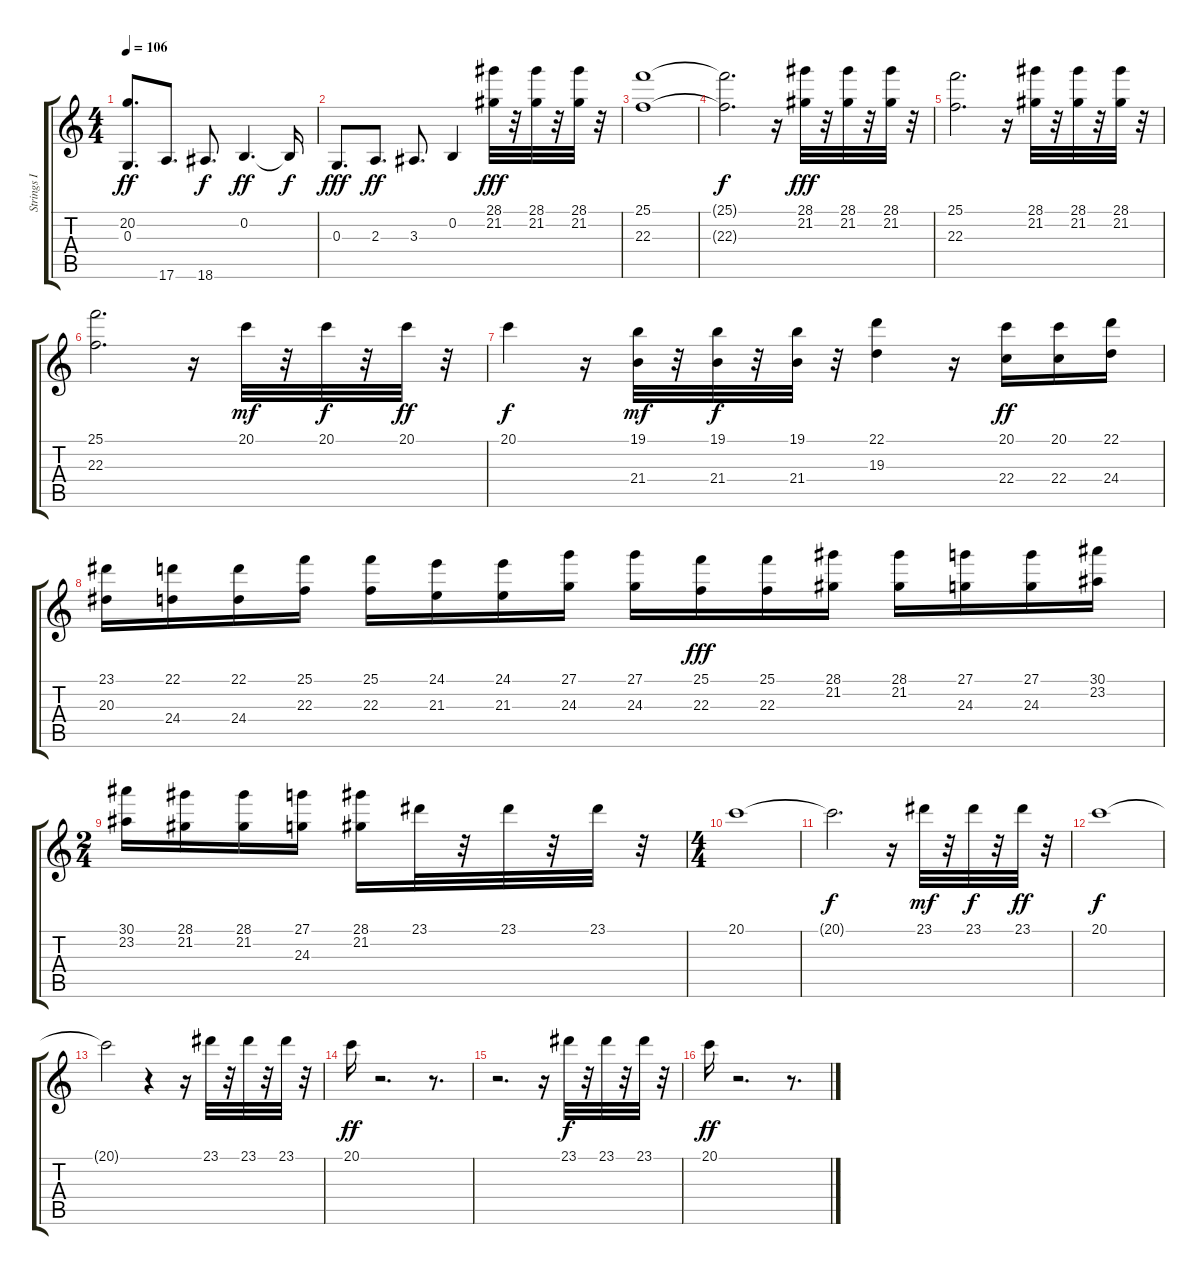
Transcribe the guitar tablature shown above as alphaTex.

\track ("Strings I" "Strings I") {instrument stringensemble1}
\staff {score tabs}
\tuning (E4 B3 G3 D3 A2 E2) {hide}
\ts (4 4)
\tempo 106
\clef g2
\ks c
(20.2 0.3).8{d dy ff} 17.6.8{d} 18.6.8{d dy f} 0.2.4{d dy ff} 0.2{t}.16{dy f} |
0.3.8{d dy fff} 2.3.8{d dy ff} 3.3.8{d} 0.2.4 (28.1 21.2).32{dy fff} r.32 (28.1 21.2).32 r.32 (28.1 21.2).32 r.32 |
(25.1 22.3).1 |
(25.1{t} 22.3{t}).2{d dy f} r.16 (28.1 21.2).32{dy fff} r.32 (28.1 21.2).32 r.32 (28.1 21.2).32 r.32 |
(25.1 22.3).2{d} r.16 (28.1 21.2).32 r.32 (28.1 21.2).32 r.32 (28.1 21.2).32 r.32 |
(25.1 22.3).2{d} r.16 20.1.32{dy mf} r.32 20.1.32{dy f} r.32 20.1.32{dy ff} r.32 |
20.1.4{dy f} r.16 (19.1 21.4).32{dy mf} r.32 (19.1 21.4).32{dy f} r.32 (19.1 21.4).32 r.32 (22.1 19.3).4 r.16 (20.1 22.4).16{dy ff} (20.1 22.4).16 (22.1 24.4).16 |
(23.1 20.3).16 (22.1 24.4).16 (22.1 24.4).16 (25.1 22.3).16 (25.1 22.3).16 (24.1 21.3).16 (24.1 21.3).16 (27.1 24.3).16 (27.1 24.3).16 (25.1 22.3).16{dy fff} (25.1 22.3).16 (28.1 21.2).16 (28.1 21.2).16 (27.1 24.3).16 (27.1 24.3).16 (30.1 23.2).16 |
\ts (2 4)
(30.1 23.2).16 (28.1 21.2).16 (28.1 21.2).16 (27.1 24.3).16 (28.1 21.2).16 23.1.32 r.32 23.1.32 r.32 23.1.32 r.32 |
\ts (4 4)
20.1.1 |
20.1{t}.2{d dy f} r.16 23.1.32{dy mf} r.32 23.1.32{dy f} r.32 23.1.32{dy ff} r.32 |
20.1.1{dy f} |
20.1{t}.2 r.4 r.16 23.1.32 r.32 23.1.32 r.32 23.1.32 r.32 |
20.1.16{dy ff} r.2{d} r.8{d} |
r.2{d} r.16 23.1.32{dy f} r.32 23.1.32 r.32 23.1.32 r.32 |
20.1.16{dy ff} r.2{d} r.8{d}
